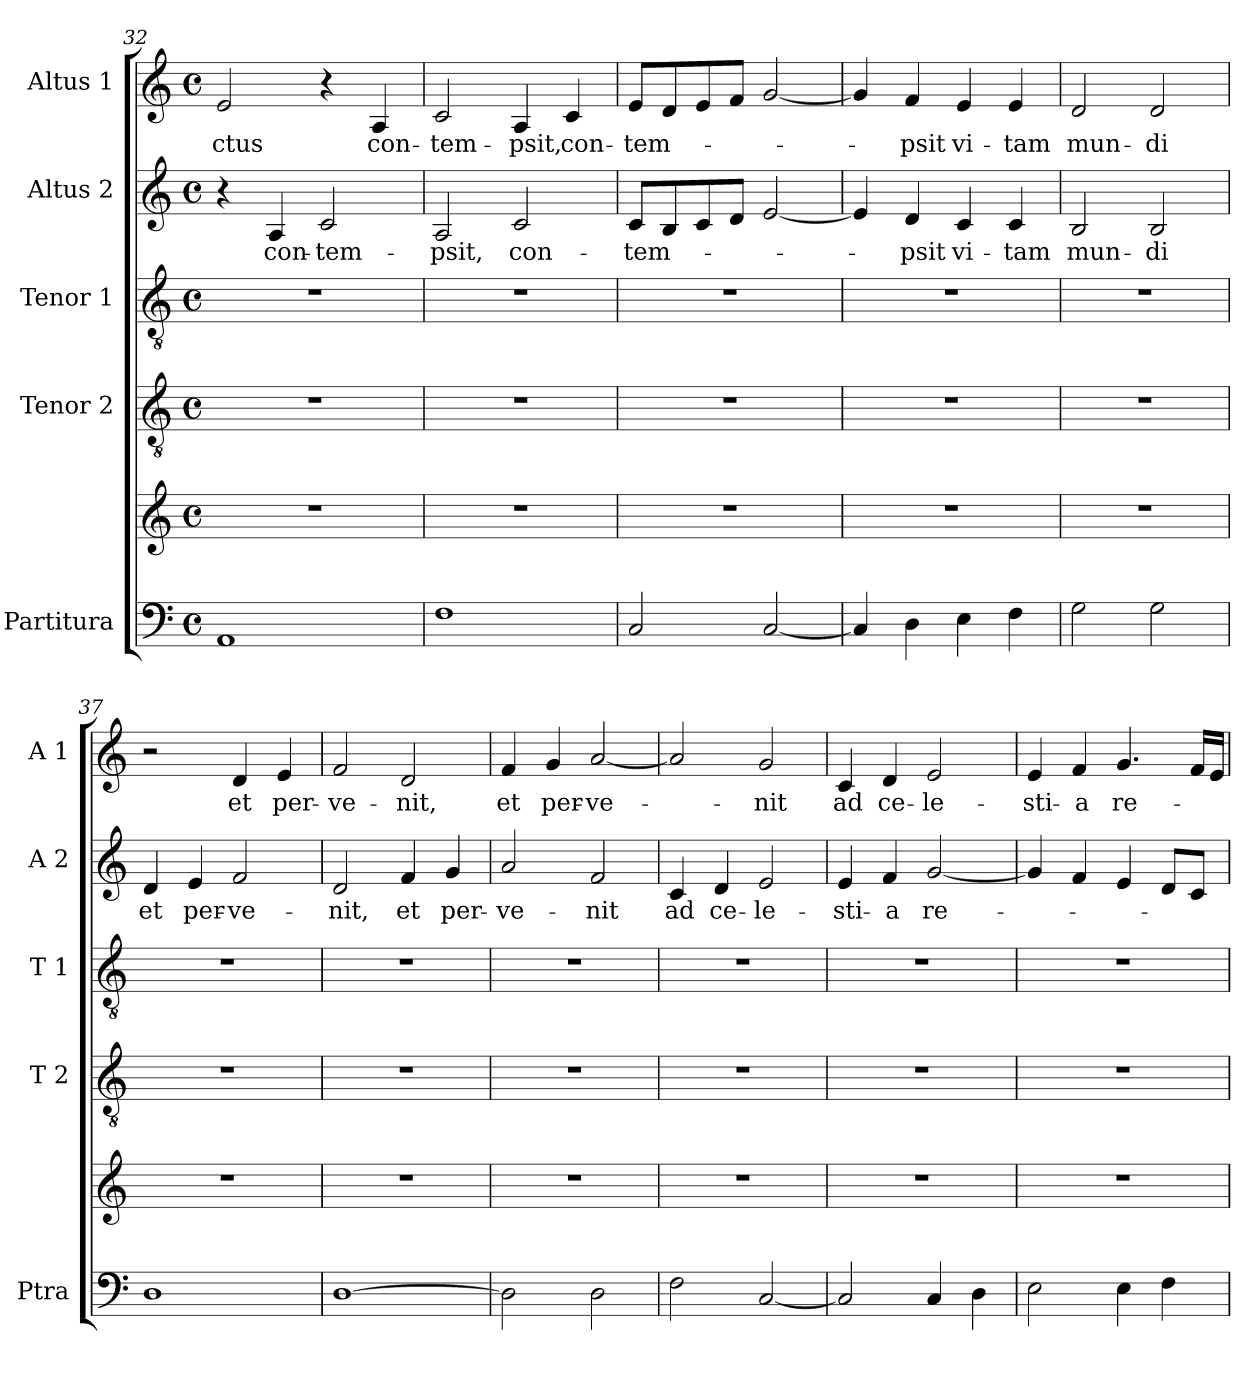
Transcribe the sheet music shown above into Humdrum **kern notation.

**kern	**kern	**kern	**kern	**kern	**text	**kern	**text
*part5	*part5	*part4	*part3	*part2	*part2	*part1	*part1
*staff6	*staff5	*staff4	*staff3	*staff2	*staff2	*staff1	*staff1
*I"Partitura	*	*I"Tenor 2	*I"Tenor 1	*I"Altus 2	*	*I"Altus 1	*
*I'Ptra	*	*I'T 2	*I'T 1	*I'A 2	*	*I'A 1	*
*clefF4	*clefG2	*clefGv2	*clefGv2	*clefG2	*	*clefG2	*
*k[]	*k[]	*k[]	*k[]	*k[]	*	*k[]	*
*C:	*C:	*C:	*C:	*C:	*	*C:	*
*M4/4	*M4/4	*M4/4	*M4/4	*M4/4	*	*M4/4	*
*met(c)	*met(c)	*met(c)	*met(c)	*met(c)	*	*met(c)	*
=32	=32	=32	=32	=32	=32	=32	=32
!	!	!	!	!	!	!	!LO:LY:b
1AA	1r	1r	1r	4r	.	2e/	-ctus
!	!	!	!	!	!LO:LY:b	!	!
.	.	.	.	4A/	con-	.	.
!	!	!	!	!	!LO:LY:b	!	!
.	.	.	.	2c/	-tem-	4r	.
!	!	!	!	!	!	!	!LO:LY:b
.	.	.	.	.	.	4A/	con-
=33	=33	=33	=33	=33	=33	=33	=33
!	!	!	!	!	!LO:LY:b	!	!LO:LY:b
1F	1r	1r	1r	2A/	-psit,	2c/	-tem-
!	!	!	!	!	!LO:LY:b	!	!LO:LY:b
.	.	.	.	2c/	con-	4A/	-psit,
!	!	!	!	!	!	!	!LO:LY:b
.	.	.	.	.	.	4c/	con-
=34	=34	=34	=34	=34	=34	=34	=34
!	!	!	!	!	!LO:LY:b	!	!LO:LY:b
2C/	1r	1r	1r	8c/L	-tem-	8e/L	-tem-
.	.	.	.	8B/	.	8d/	.
.	.	.	.	8c/	.	8e/	.
.	.	.	.	8d/J	.	8f/J	.
[2C/	.	.	.	[2e/	.	[2g/	.
=35	=35	=35	=35	=35	=35	=35	=35
4C/]	1r	1r	1r	4e/]	.	4g/]	.
!	!	!	!	!	!LO:LY:b	!	!LO:LY:b
4D\	.	.	.	4d/	-psit	4f/	-psit
!	!	!	!	!	!LO:LY:b	!	!LO:LY:b
4E\	.	.	.	4c/	vi-	4e/	vi-
!	!	!	!	!	!LO:LY:b	!	!LO:LY:b
4F\	.	.	.	4c/	-tam	4e/	-tam
=36	=36	=36	=36	=36	=36	=36	=36
!	!	!	!	!	!LO:LY:b	!	!LO:LY:b
2G\	1r	1r	1r	2B/	mun-	2d/	mun-
!	!	!	!	!	!LO:LY:b	!	!LO:LY:b
2G\	.	.	.	2B/	-di	2d/	-di
=37	=37	=37	=37	=37	=37	=37	=37
!	!	!	!	!	!LO:LY:b	!	!
1D	1r	1r	1r	4d/	et	2r	.
!	!	!	!	!	!LO:LY:b	!	!
.	.	.	.	4e/	per-	.	.
!	!	!	!	!	!LO:LY:b	!	!LO:LY:b
.	.	.	.	2f/	-ve-	4d/	et
!	!	!	!	!	!	!	!LO:LY:b
.	.	.	.	.	.	4e/	per-
=38	=38	=38	=38	=38	=38	=38	=38
!	!	!	!	!	!LO:LY:b	!	!LO:LY:b
[1D	1r	1r	1r	2d/	-nit,	2f/	-ve-
!	!	!	!	!	!LO:LY:b	!	!LO:LY:b
.	.	.	.	4f/	et	2d/	-nit,
!	!	!	!	!	!LO:LY:b	!	!
.	.	.	.	4g/	per-	.	.
!!LO:LB:g=z
=39	=39	=39	=39	=39	=39	=39	=39
!	!	!	!	!	!LO:LY:b	!	!LO:LY:b
2D\]	1r	1r	1r	2a/	-ve-	4f/	et
!	!	!	!	!	!	!	!LO:LY:b
.	.	.	.	.	.	4g/	per-
!	!	!	!	!	!LO:LY:b	!	!LO:LY:b
2D\	.	.	.	2f/	-nit	[2a/	-ve-
=40	=40	=40	=40	=40	=40	=40	=40
!	!	!	!	!	!LO:LY:b	!	!
2F\	1r	1r	1r	4c/	ad	2a/]	.
!	!	!	!	!	!LO:LY:b	!	!
.	.	.	.	4d/	ce-	.	.
!	!	!	!	!	!LO:LY:b	!	!LO:LY:b
[2C/	.	.	.	2e/	-le-	2g/	-nit
=41	=41	=41	=41	=41	=41	=41	=41
!	!	!	!	!	!LO:LY:b	!	!LO:LY:b
2C/]	1r	1r	1r	4e/	-sti-	4c/	ad
!	!	!	!	!	!LO:LY:b	!	!LO:LY:b
.	.	.	.	4f/	-a	4d/	ce-
!	!	!	!	!	!LO:LY:b	!	!LO:LY:b
4C/	.	.	.	[2g/	re-	2e/	-le-
4D\	.	.	.	.	.	.	.
=42	=42	=42	=42	=42	=42	=42	=42
!	!	!	!	!	!	!	!LO:LY:b
2E\	1r	1r	1r	4g/]	.	4e/	-sti-
!	!	!	!	!	!	!	!LO:LY:b
.	.	.	.	4f/	.	4f/	-a
!	!	!	!	!	!	!	!LO:LY:b
4E\	.	.	.	4e/	.	4.g/	re-
4F\	.	.	.	8d/L	.	.	.
.	.	.	.	8c/J	.	16f/LL	.
.	.	.	.	.	.	16e/JJ	.
=	=	=	=	=	=	=	=
*-	*-	*-	*-	*-	*-	*-	*-
